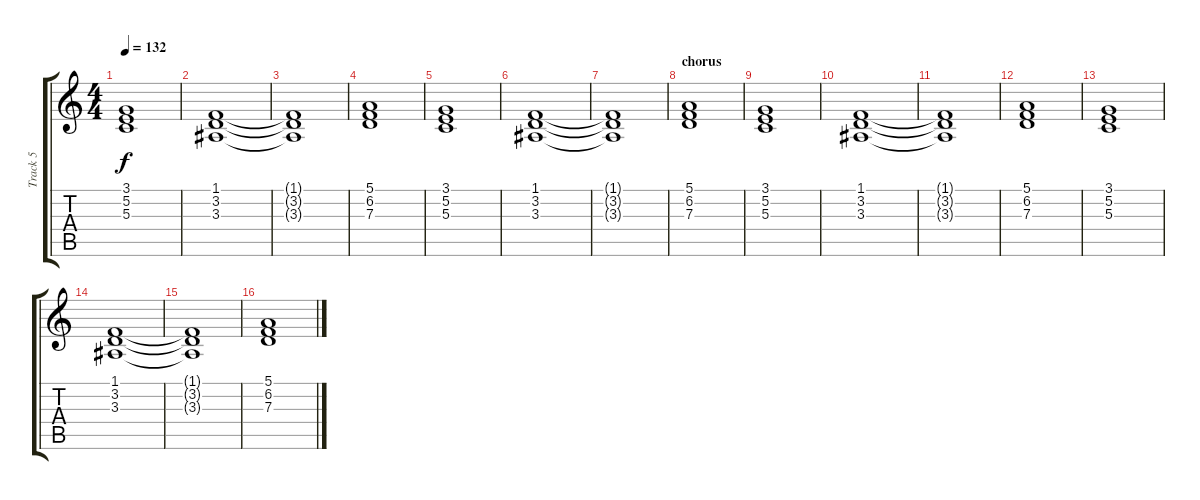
\track ("Track 5" "Track 5") {instrument pizzicatostrings}
\staff {score tabs}
\tuning (E4 B3 G3 D3 A2 E2) {hide}
\ts (4 4)
\tempo 132
\clef g2
\ks c
(3.1 5.2 5.3).1{dy f} |
(1.1 3.2 3.3).1 |
(1.1{t} 3.2{t} 3.3{t}).1 |
(5.1 6.2 7.3).1 |
(3.1 5.2 5.3).1 |
(1.1 3.2 3.3).1 |
(1.1{t} 3.2{t} 3.3{t}).1 |
\section ("" "chorus")
(5.1 6.2 7.3).1 |
(3.1 5.2 5.3).1 |
(1.1 3.2 3.3).1 |
(1.1{t} 3.2{t} 3.3{t}).1 |
(5.1 6.2 7.3).1 |
(3.1 5.2 5.3).1 |
(1.1 3.2 3.3).1 |
(1.1{t} 3.2{t} 3.3{t}).1 |
(5.1 6.2 7.3).1
